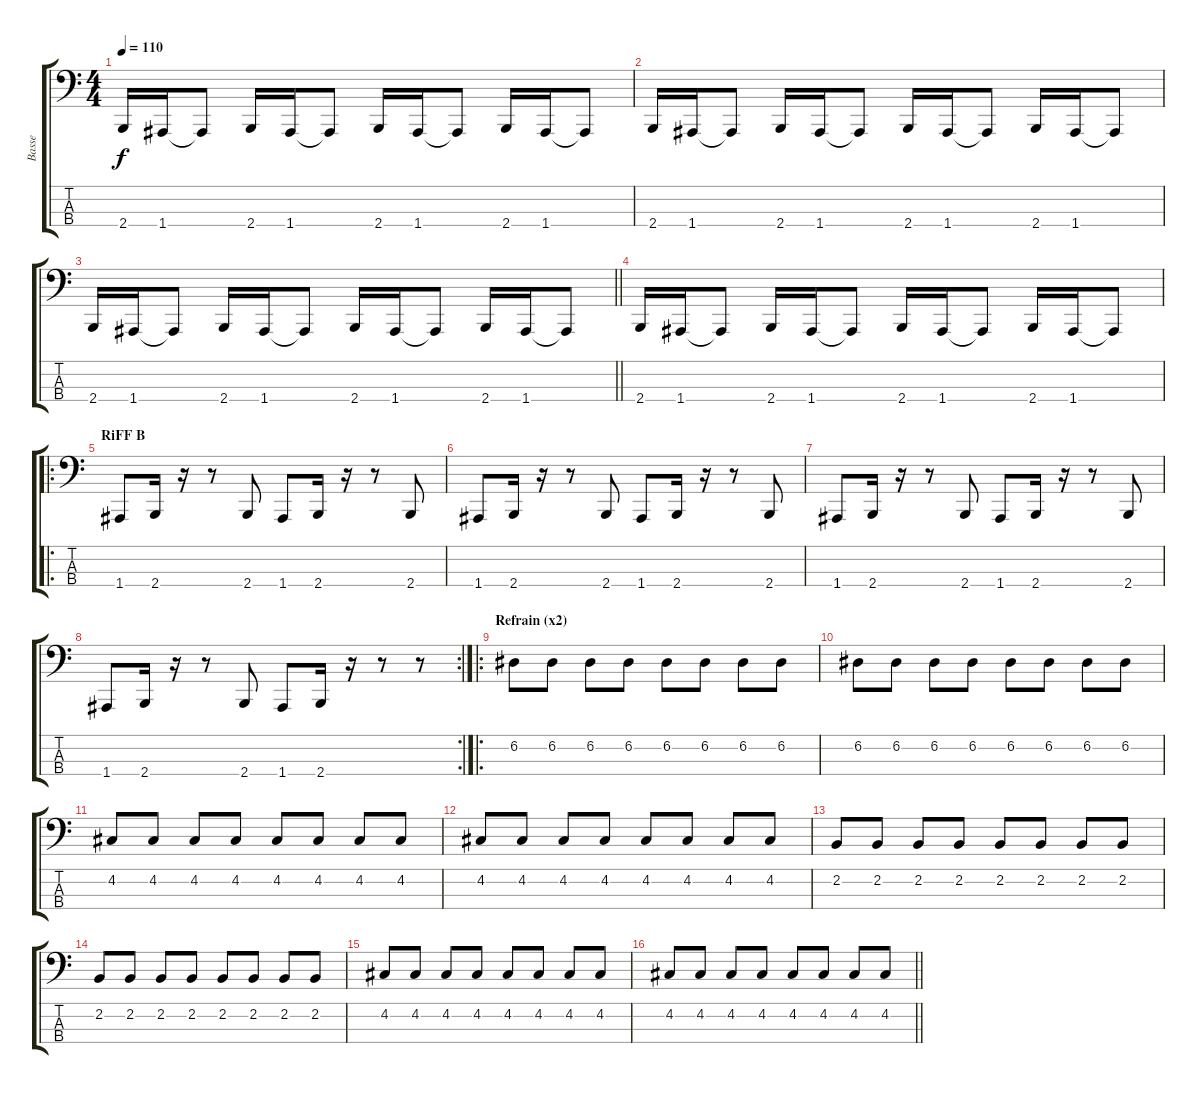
\track ("Basse" "Basse") {instrument electricbassfinger}
\staff {score tabs}
\tuning (D2 A1 E1 A0) {hide}
\ts (4 4)
\tempo 110
\clef f4
\ks c
2.4.16{dy f} 1.4.16 1.4{t}.8 2.4.16 1.4.16 1.4{t}.8 2.4.16 1.4.16 1.4{t}.8 2.4.16 1.4.16 1.4{t}.8 |
2.4.16 1.4.16 1.4{t}.8 2.4.16 1.4.16 1.4{t}.8 2.4.16 1.4.16 1.4{t}.8 2.4.16 1.4.16 1.4{t}.8 |
\barLineRight lightlight
2.4.16 1.4.16 1.4{t}.8 2.4.16 1.4.16 1.4{t}.8 2.4.16 1.4.16 1.4{t}.8 2.4.16 1.4.16 1.4{t}.8 |
2.4.16 1.4.16 1.4{t}.8 2.4.16 1.4.16 1.4{t}.8 2.4.16 1.4.16 1.4{t}.8 2.4.16 1.4.16 1.4{t}.8 |
\ro
\section ("" "RiFF B")
1.4.8 2.4.16 r.16 r.8 2.4.8 1.4.8 2.4.16 r.16 r.8 2.4.8 |
1.4.8 2.4.16 r.16 r.8 2.4.8 1.4.8 2.4.16 r.16 r.8 2.4.8 |
1.4.8 2.4.16 r.16 r.8 2.4.8 1.4.8 2.4.16 r.16 r.8 2.4.8 |
\rc 2
1.4.8 2.4.16 r.16 r.8 2.4.8 1.4.8 2.4.16 r.16 r.8 r.8 |
\ro
\section ("" "Refrain (x2)")
6.2.8 6.2.8 6.2.8 6.2.8 6.2.8 6.2.8 6.2.8 6.2.8 |
6.2.8 6.2.8 6.2.8 6.2.8 6.2.8 6.2.8 6.2.8 6.2.8 |
4.2.8 4.2.8 4.2.8 4.2.8 4.2.8 4.2.8 4.2.8 4.2.8 |
4.2.8 4.2.8 4.2.8 4.2.8 4.2.8 4.2.8 4.2.8 4.2.8 |
2.2.8 2.2.8 2.2.8 2.2.8 2.2.8 2.2.8 2.2.8 2.2.8 |
2.2.8 2.2.8 2.2.8 2.2.8 2.2.8 2.2.8 2.2.8 2.2.8 |
4.2.8 4.2.8 4.2.8 4.2.8 4.2.8 4.2.8 4.2.8 4.2.8 |
\barLineRight lightlight
4.2.8 4.2.8 4.2.8 4.2.8 4.2.8 4.2.8 4.2.8 4.2.8
